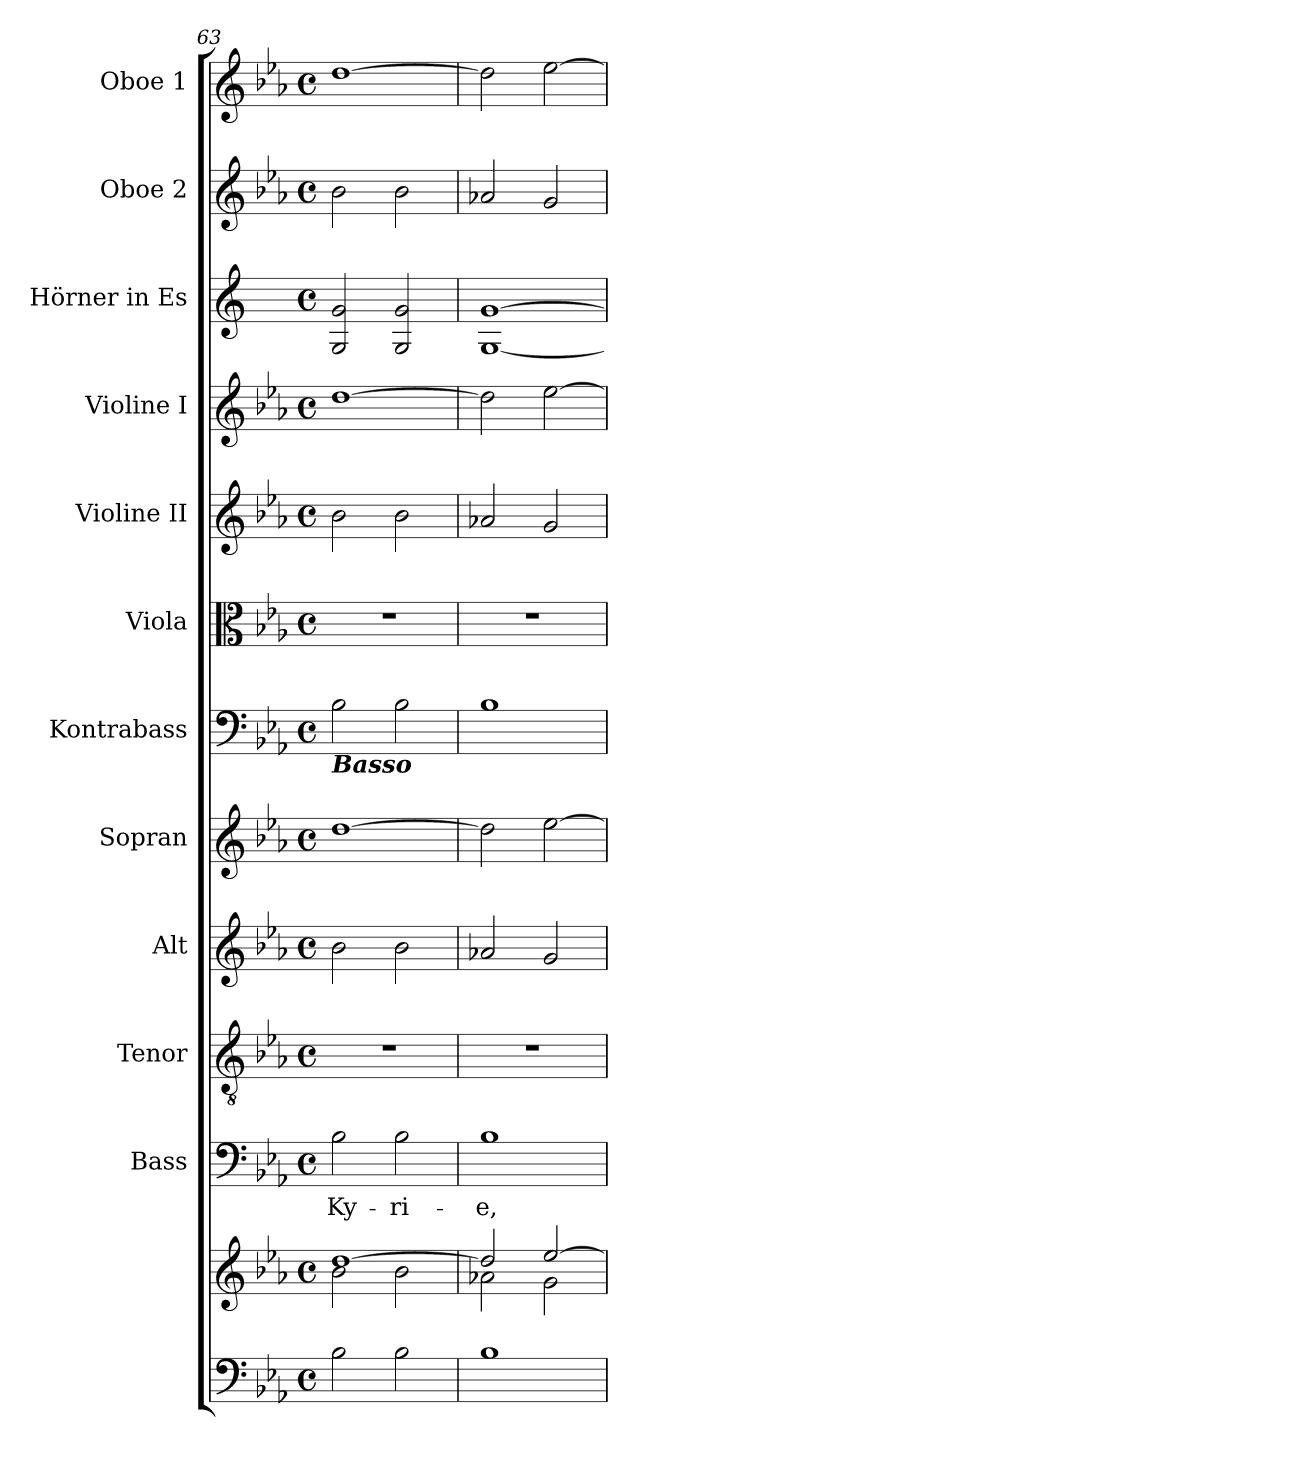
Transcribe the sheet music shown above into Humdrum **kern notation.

**kern	**kern	**kern	**text	**kern	**kern	**kern	**kern	**kern	**kern	**kern	**kern	**kern	**kern
*part12	*part12	*part11	*part11	*part10	*part9	*part8	*part7	*part6	*part5	*part4	*part3	*part2	*part1
*staff13	*staff12	*staff11	*staff11	*staff10	*staff9	*staff8	*staff7	*staff6	*staff5	*staff4	*staff3	*staff2	*staff1
*	*	*I"Bass	*	*I"Tenor	*I"Alt	*I"Sopran	*I"Kontrabass	*I"Viola	*I"Violine II	*I"Violine I	*I"Hörner in Es	*I"Oboe 2	*I"Oboe 1
*	*	*I'B.	*	*I'T.	*I'A.	*I'S.	*I'Kb.	*I'Vla.	*I'Vl. II	*I'Vl. I	*	*I'Ob. 2	*I'Ob. 1
*clefF4	*clefG2	*clefF4	*	*clefGv2	*clefG2	*clefG2	*clefF4	*clefC3	*clefG2	*clefG2	*clefG2	*clefG2	*clefG2
*	*	*	*	*	*	*	*ITrd7c12	*	*	*	*ITrd5c9	*	*
*k[b-e-a-]	*k[b-e-a-]	*k[b-e-a-]	*	*k[b-e-a-]	*k[b-e-a-]	*k[b-e-a-]	*k[b-e-a-]	*k[b-e-a-]	*k[b-e-a-]	*k[b-e-a-]	*k[b-e-a-]	*k[b-e-a-]	*k[b-e-a-]
*E-:	*E-:	*E-:	*	*E-:	*E-:	*E-:	*E-:	*E-:	*E-:	*E-:	*E-:	*E-:	*E-:
*M4/4	*M4/4	*M4/4	*	*M4/4	*M4/4	*M4/4	*M4/4	*M4/4	*M4/4	*M4/4	*M4/4	*M4/4	*M4/4
*met(c)	*met(c)	*met(c)	*	*met(c)	*met(c)	*met(c)	*met(c)	*met(c)	*met(c)	*met(c)	*met(c)	*met(c)	*met(c)
=63	=63	=63	=63	=63	=63	=63	=63	=63	=63	=63	=63	=63	=63
*	*^	*	*	*	*	*	*	*	*	*	*	*	*
!	!	!	!	!	!	!	!	!LO:TX:b:Bi:t=Basso	!	!	!	!	!	!
!	!	!	!	!LO:LY:b	!	!	!	!	!	!	!	!	!	!
2B-\	[>1dd	2b-\	2B-\	Ky-	1r	2b-\	[1dd	2BB-\	1r	2b-\	[1dd	2BB-/ 2B-/	2b-\	[1dd
!	!	!	!	!LO:LY:b	!	!	!	!	!	!	!	!	!	!
2B-\	.	2b-\	2B-\	-ri-	.	2b-\	.	2BB-\	.	2b-\	.	2BB-/ 2B-/	2b-\	.
=64	=64	=64	=64	=64	=64	=64	=64	=64	=64	=64	=64	=64	=64	=64
!	!	!	!	!LO:LY:b	!	!	!	!	!	!	!	!	!	!
1B-	2dd/]	2a-X\	1B-	-e,	1r	2a-X/	2dd\]	1BB-	1r	2a-X/	2dd\]	[1BB- [1B-	2a-X/	2dd\]
.	[>2ee-/	2g\	.	.	.	2g/	[2ee-\	.	.	2g/	[2ee-\	.	2g/	[2ee-\
*	*v	*v	*	*	*	*	*	*	*	*	*	*	*	*
=	=	=	=	=	=	=	=	=	=	=	=	=	=
*-	*-	*-	*-	*-	*-	*-	*-	*-	*-	*-	*-	*-	*-
